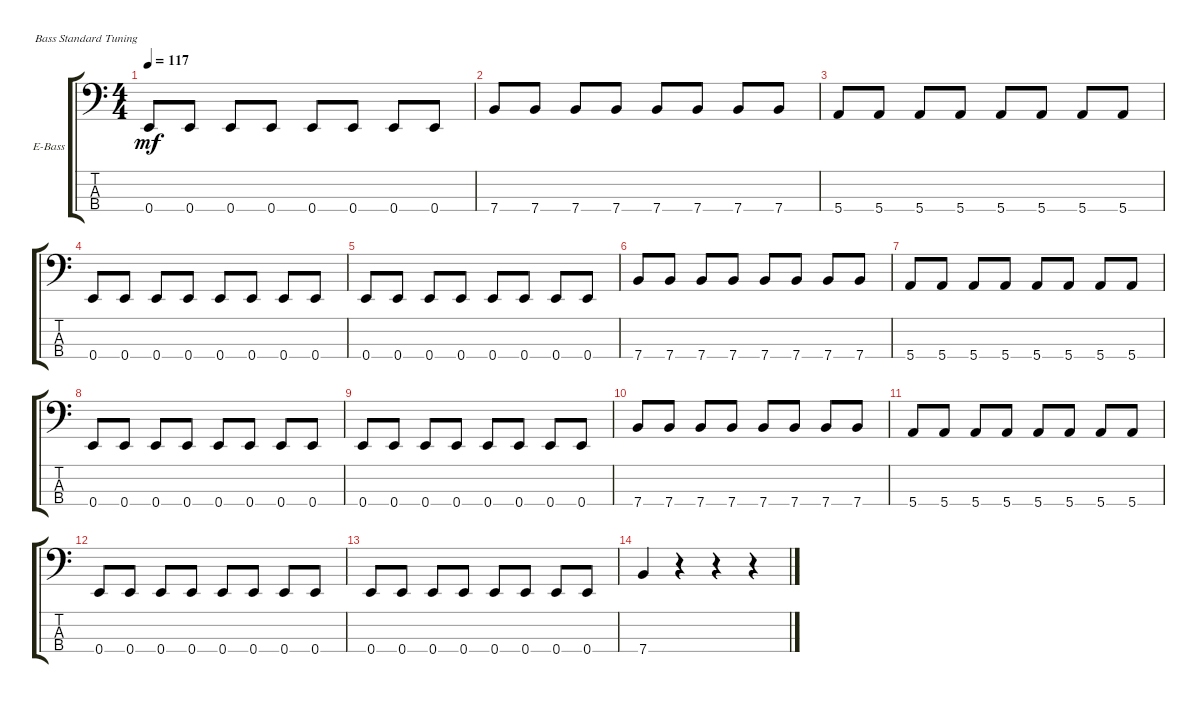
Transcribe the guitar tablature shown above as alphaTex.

\defaultSystemsLayout 4
\bracketExtendMode groupsimilarinstruments
\firstSystemTrackNameOrientation horizontal
\otherSystemsTrackNameOrientation horizontal
\track ("Electric Bass" "E-Bass") {instrument electricbassfinger}
\staff {score tabs}
\tuning (G2 D2 A1 E1)
\ts (4 4)
\tempo 117
\clef f4
\ks c
0.4.8{dy mf} 0.4.8 0.4.8 0.4.8 0.4.8 0.4.8 0.4.8 0.4.8 |
7.4.8 7.4.8 7.4.8 7.4.8 7.4.8 7.4.8 7.4.8 7.4.8 |
5.4.8 5.4.8 5.4.8 5.4.8 5.4.8 5.4.8 5.4.8 5.4.8 |
0.4.8 0.4.8 0.4.8 0.4.8 0.4.8 0.4.8 0.4.8 0.4.8 |
0.4.8 0.4.8 0.4.8 0.4.8 0.4.8 0.4.8 0.4.8 0.4.8 |
7.4.8 7.4.8 7.4.8 7.4.8 7.4.8 7.4.8 7.4.8 7.4.8 |
5.4.8 5.4.8 5.4.8 5.4.8 5.4.8 5.4.8 5.4.8 5.4.8 |
0.4.8 0.4.8 0.4.8 0.4.8 0.4.8 0.4.8 0.4.8 0.4.8 |
0.4.8 0.4.8 0.4.8 0.4.8 0.4.8 0.4.8 0.4.8 0.4.8 |
7.4.8 7.4.8 7.4.8 7.4.8 7.4.8 7.4.8 7.4.8 7.4.8 |
5.4.8 5.4.8 5.4.8 5.4.8 5.4.8 5.4.8 5.4.8 5.4.8 |
0.4.8 0.4.8 0.4.8 0.4.8 0.4.8 0.4.8 0.4.8 0.4.8 |
0.4.8 0.4.8 0.4.8 0.4.8 0.4.8 0.4.8 0.4.8 0.4.8 |
7.4.4 r.4 r.4 r.4
